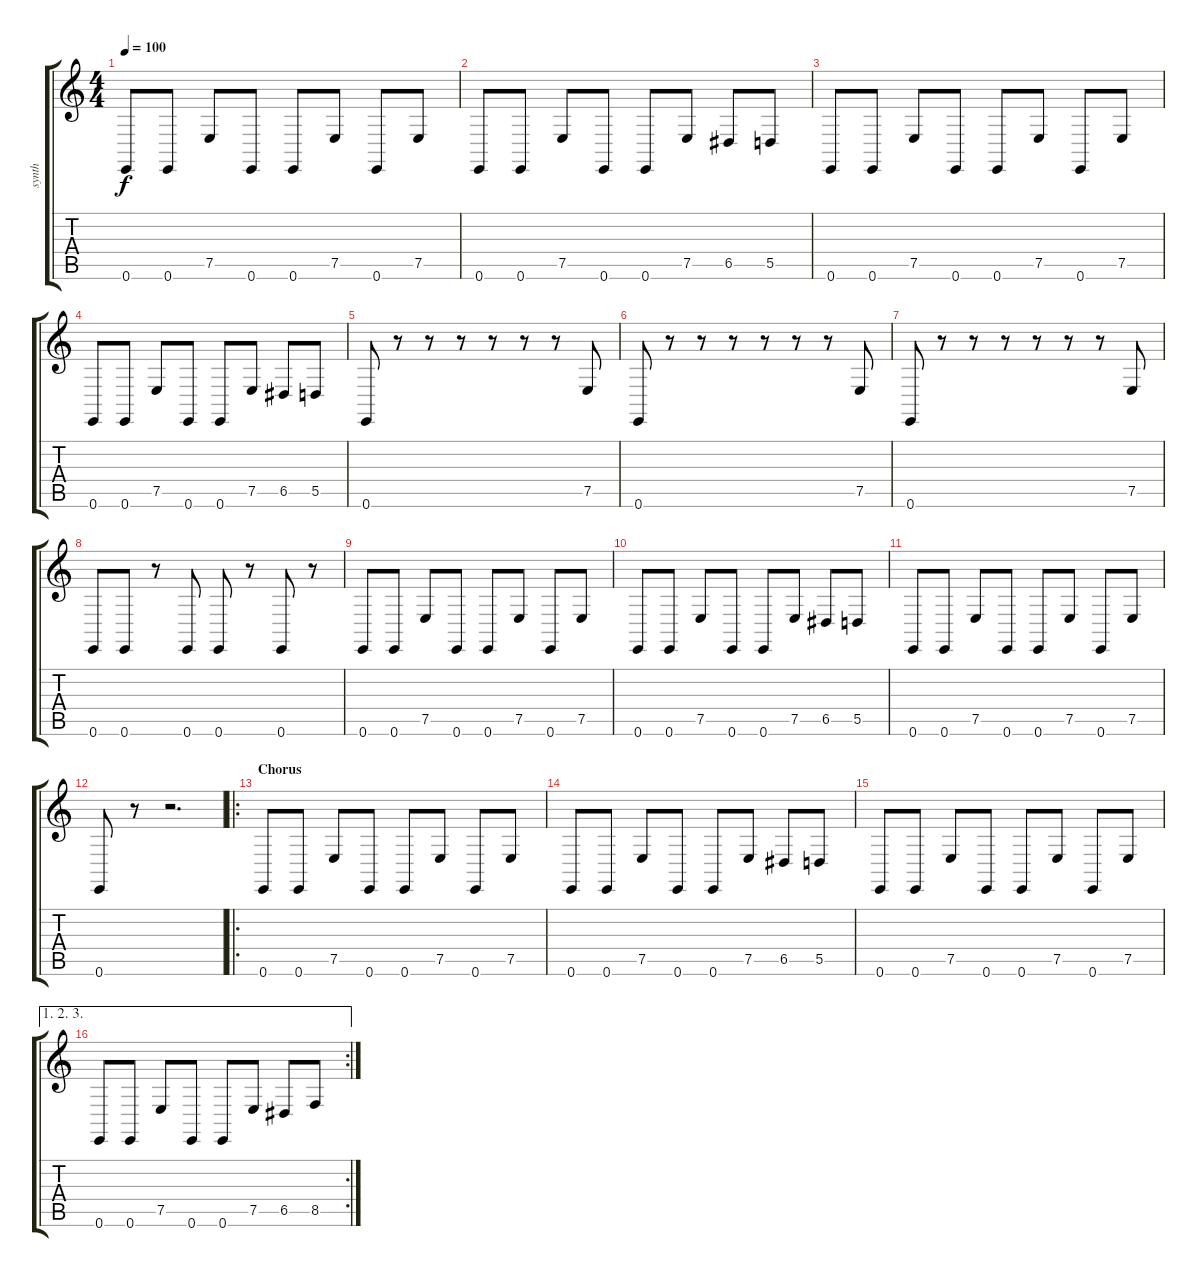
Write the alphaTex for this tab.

\track ("synth" "synth") {instrument lead2sawtooth}
\staff {score tabs}
\tuning (E4 B3 G3 D3 A2 E2) {hide}
\ts (4 4)
\tempo 100
\clef g2
\ks c
0.6.8{dy f} 0.6.8 7.5.8 0.6.8 0.6.8 7.5.8 0.6.8 7.5.8 |
0.6.8 0.6.8 7.5.8 0.6.8 0.6.8 7.5.8 6.5.8 5.5.8 |
0.6.8 0.6.8 7.5.8 0.6.8 0.6.8 7.5.8 0.6.8 7.5.8 |
0.6.8 0.6.8 7.5.8 0.6.8 0.6.8 7.5.8 6.5.8 5.5.8 |
0.6.8 r.8 r.8 r.8 r.8 r.8 r.8 7.5.8 |
0.6.8 r.8 r.8 r.8 r.8 r.8 r.8 7.5.8 |
0.6.8 r.8 r.8 r.8 r.8 r.8 r.8 7.5.8 |
0.6.8 0.6.8 r.8 0.6.8 0.6.8 r.8 0.6.8 r.8 |
0.6.8 0.6.8 7.5.8 0.6.8 0.6.8 7.5.8 0.6.8 7.5.8 |
0.6.8 0.6.8 7.5.8 0.6.8 0.6.8 7.5.8 6.5.8 5.5.8 |
0.6.8 0.6.8 7.5.8 0.6.8 0.6.8 7.5.8 0.6.8 7.5.8 |
0.6.8 r.8 r.2{d} |
\ro
\section ("" "Chorus")
0.6.8 0.6.8 7.5.8 0.6.8 0.6.8 7.5.8 0.6.8 7.5.8 |
0.6.8 0.6.8 7.5.8 0.6.8 0.6.8 7.5.8 6.5.8 5.5.8 |
0.6.8 0.6.8 7.5.8 0.6.8 0.6.8 7.5.8 0.6.8 7.5.8 |
\ae (1 2 3)
\rc 2
0.6.8 0.6.8 7.5.8 0.6.8 0.6.8 7.5.8 6.5.8 8.5.8
